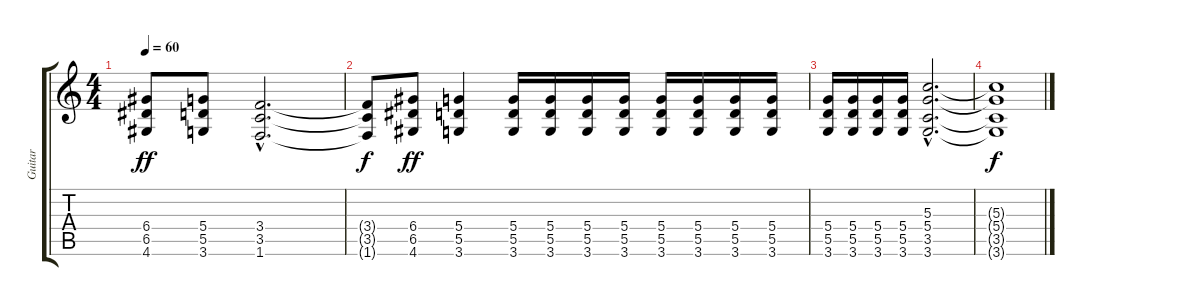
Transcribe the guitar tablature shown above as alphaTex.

\track ("Guitar" "Guitar") {instrument distortionguitar}
\staff {score tabs}
\tuning (E4 B3 G3 D3 A2 E2) {hide}
\ts (4 4)
\tempo 60
\clef g2
\ks c
(6.4 6.5 4.6).8{dy ff} (5.4 5.5 3.6).8 (3.4{hac} 3.5{hac} 1.6{hac}).2{d} |
(3.4{t} 3.5{t} 1.6{t}).8{dy f} (6.4 6.5 4.6).8{dy ff} (5.4 5.5 3.6).4 (5.4 5.5 3.6).16 (5.4 5.5 3.6).16 (5.4 5.5 3.6).16 (5.4 5.5 3.6).16 (5.4 5.5 3.6).16 (5.4 5.5 3.6).16 (5.4 5.5 3.6).16 (5.4 5.5 3.6).16 |
(5.4 5.5 3.6).16 (5.4 5.5 3.6).16 (5.4 5.5 3.6).16 (5.4 5.5 3.6).16 (5.3{hac} 5.4{hac} 3.5{hac} 3.6{hac}).2{d} |
(5.3{t} 5.4{t} 3.5{t} 3.6{t}).1{dy f}
